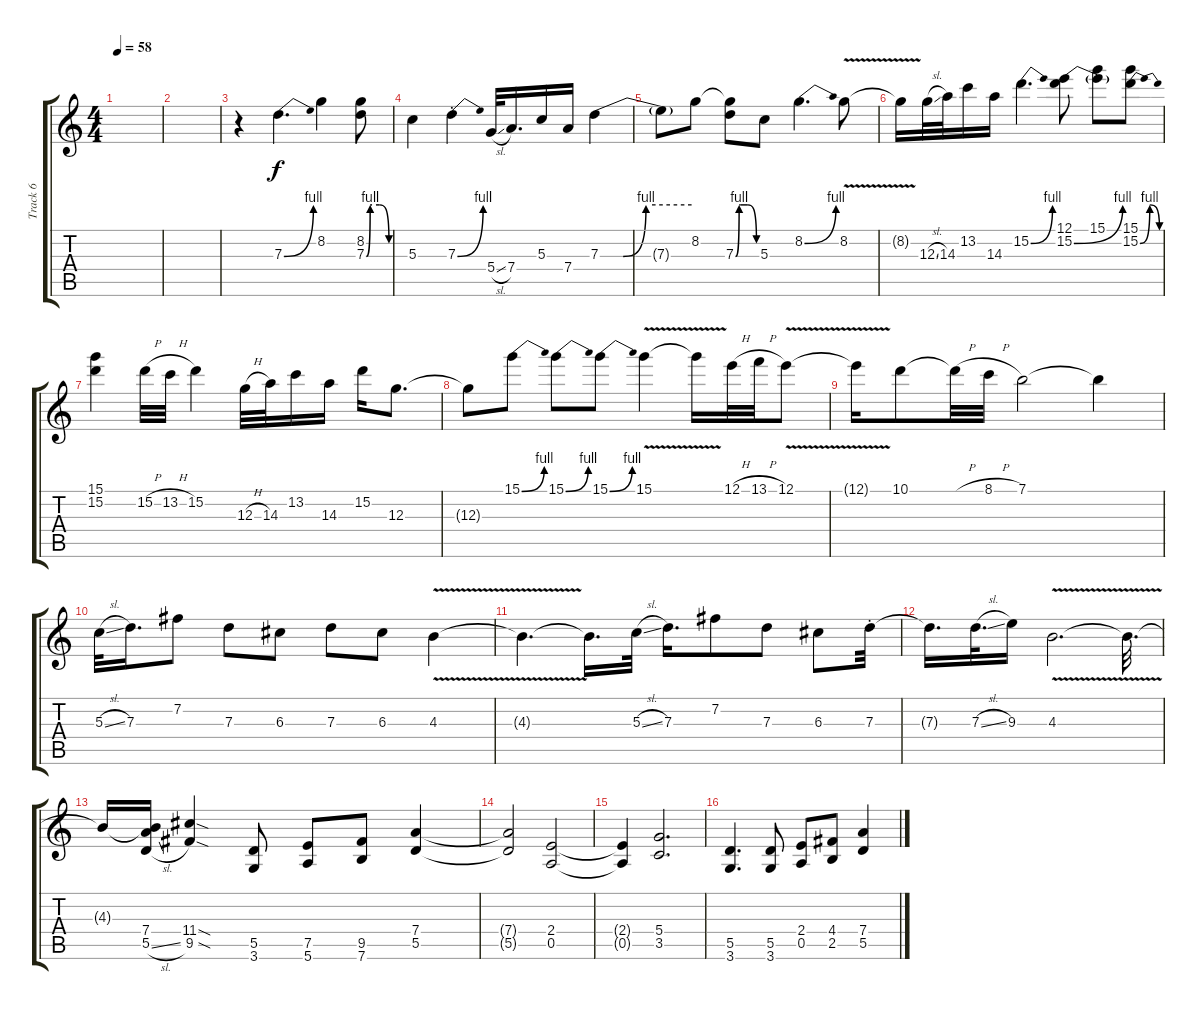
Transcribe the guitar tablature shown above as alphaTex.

\track ("Track 6" "Track 6") {instrument distortionguitar}
\staff {score tabs}
\tuning (E4 B3 G3 D3 A2 E2) {hide}
\ts (4 4)
\tempo 58
\clef g2
\ks c
|
|
r.4 7.3{be (bend 0 0 60 4)}.4{d} 8.2.4 (8.2 7.3{be (custom 0 0 10 4 15 4 35 4 60 0)}).8 |
5.3.4 7.3{be (bend 0 0 60 4) st}.4 5.4{sl}.32 7.4.16{d} 5.3.16 7.4.16 7.3{be (custom 0 0 15 0 30 4 60 4)}.4 |
7.3{t}.8 8.2.8 (8.2{t} 7.3{be (custom 0 0 10 4 15 4 35 4 60 0)}).8 5.3.8 8.2{be (bend 0 0 60 4)}.4{d} 8.2{v}.8 |
8.2{t}.16 12.3{sl}.32 14.3.32 13.2.16 14.3.16 15.2{be (bend 0 0 60 4)}.4{d} (12.1 15.2{be (bend 0 0 60 4)}).8 (15.1 15.2{t}).8 (15.1 15.2{be (bendrelease 0 0 15 4 35 4 60 0)}).8 |
(15.1 15.2).4 15.2{h}.32 13.2{h}.32 15.2.4 12.3{h}.32 14.3.32 13.2.16 14.3.16 15.2.16 12.3.8{d} |
12.3{t}.8 15.1{be (bend 0 0 60 4)}.8 15.1{be (bend 0 0 60 4)}.8 15.1{be (bend 0 0 60 4)}.8 15.1{v}.4 15.1{t}.16 12.1{h}.32 13.1{h}.32 12.1{v}.8 |
12.1{t}.16 10.1.8 10.1{h t}.32 8.1{h}.32 7.1.2 7.1{t}.4 |
5.3{sl}.32 7.3.16{d} 7.2.8 7.3.8 6.3.8 7.3.8 6.3.8 4.3{v}.4 |
4.3{t}.4{d} 4.3{t}.16{d} 5.3{sl}.32 7.3.16{d} 7.2.8 7.3.8 6.3.8 7.3{st}.32 |
7.3{t}.16{d} 7.3{sl}.32{d} 9.3.16 4.3{v}.2{d} 4.3{t}.32{d} |
4.3{t}.16 (4.3{t} 7.4 5.5{sl}).16 (11.4{sod} 9.5{sod}).4 (5.5 3.6).8 (7.5 5.6).8 (9.5 7.6).8 (7.4 5.5).4 |
(7.4{t} 5.5{t}).2 (2.4 0.5).2 |
(2.4{t} 0.5{t}).4 (5.4 3.5).2{d} |
(5.5 3.6).4{d} (5.5 3.6).8 (2.4 0.5).8 (4.4 2.5).8 (7.4 5.5).4
